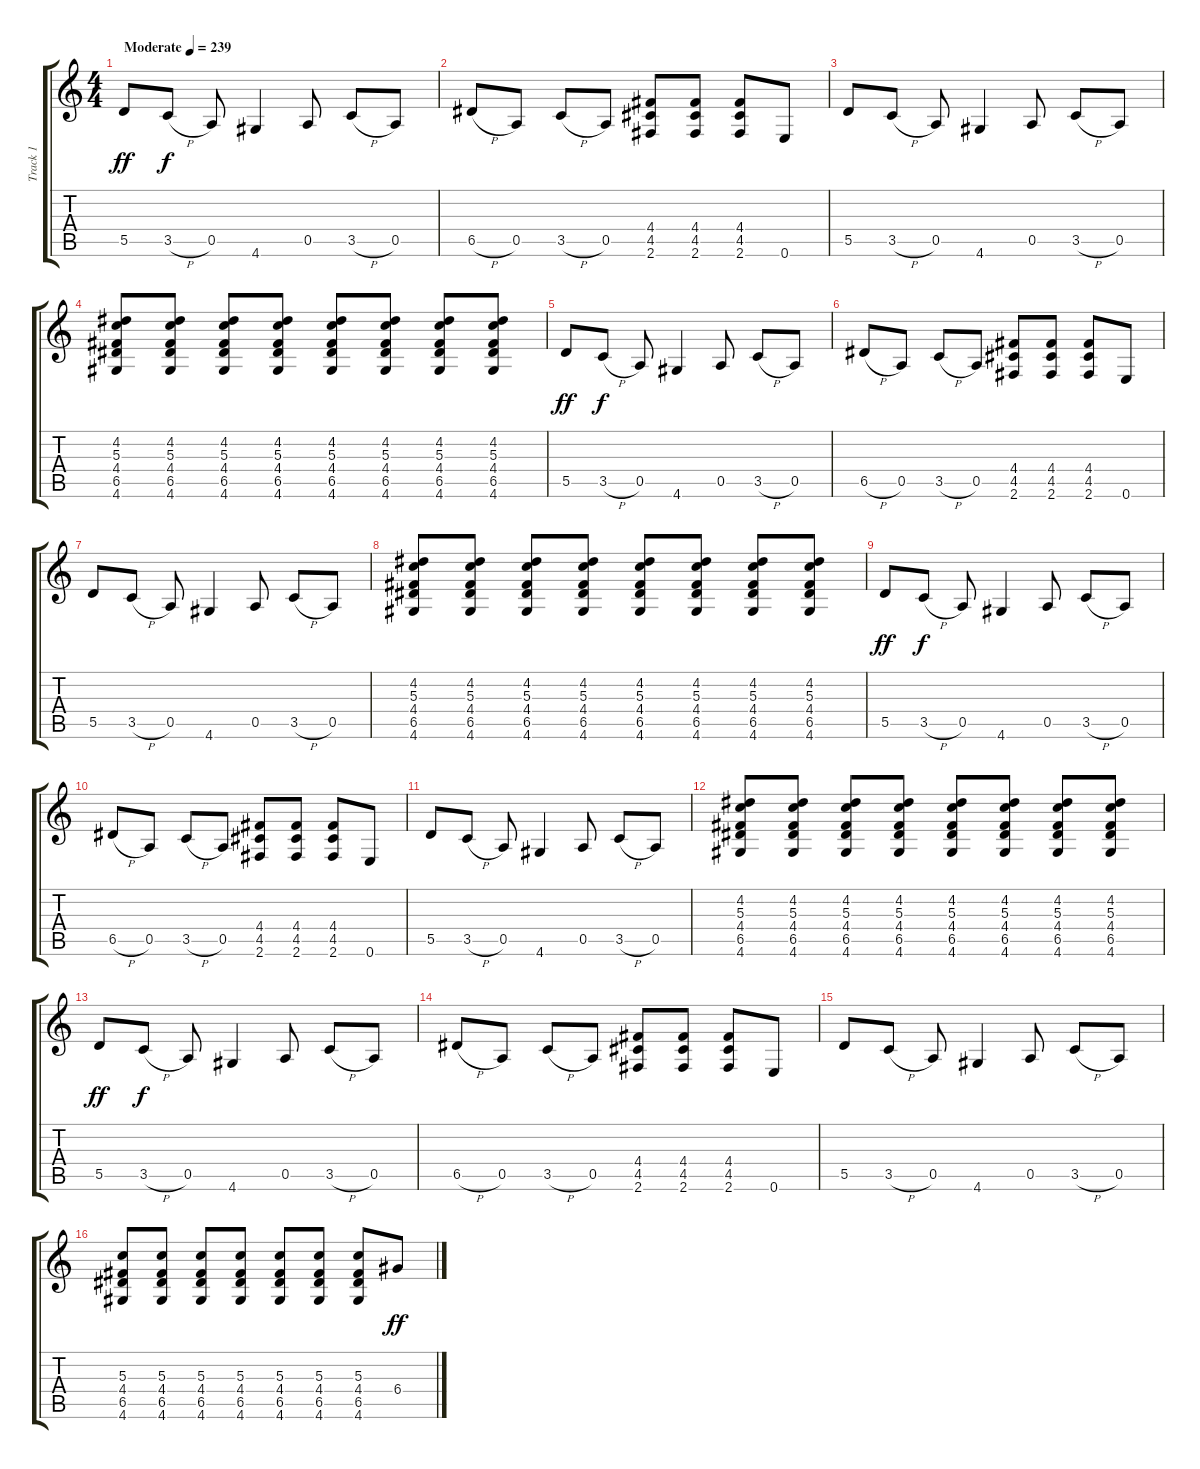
\track ("Track 1" "Track 1") {instrument distortionguitar}
\staff {score tabs}
\tuning (E4 B3 G3 D3 A2 E2) {hide}
\ts (4 4)
\tempo (239 "Moderate")
\clef g2
\ks c
5.5.8{dy ff instrument distortionguitar} 3.5{h}.8{dy f} 0.5.8 4.6.4 0.5.8 3.5{h}.8 0.5.8 |
6.5{h}.8 0.5.8 3.5{h}.8 0.5.8 (4.4 4.5 2.6).8 (4.4 4.5 2.6).8 (4.4 4.5 2.6).8 0.6.8 |
5.5.8 3.5{h}.8 0.5.8 4.6.4 0.5.8 3.5{h}.8 0.5.8 |
(4.2 5.3 4.4 6.5 4.6).8 (4.2 5.3 4.4 6.5 4.6).8 (4.2 5.3 4.4 6.5 4.6).8 (4.2 5.3 4.4 6.5 4.6).8 (4.2 5.3 4.4 6.5 4.6).8 (4.2 5.3 4.4 6.5 4.6).8 (4.2 5.3 4.4 6.5 4.6).8 (4.2 5.3 4.4 6.5 4.6).8 |
5.5.8{dy ff} 3.5{h}.8{dy f} 0.5.8 4.6.4 0.5.8 3.5{h}.8 0.5.8 |
6.5{h}.8 0.5.8 3.5{h}.8 0.5.8 (4.4 4.5 2.6).8 (4.4 4.5 2.6).8 (4.4 4.5 2.6).8 0.6.8 |
5.5.8 3.5{h}.8 0.5.8 4.6.4 0.5.8 3.5{h}.8 0.5.8 |
(4.2 5.3 4.4 6.5 4.6).8 (4.2 5.3 4.4 6.5 4.6).8 (4.2 5.3 4.4 6.5 4.6).8 (4.2 5.3 4.4 6.5 4.6).8 (4.2 5.3 4.4 6.5 4.6).8 (4.2 5.3 4.4 6.5 4.6).8 (4.2 5.3 4.4 6.5 4.6).8 (4.2 5.3 4.4 6.5 4.6).8 |
5.5.8{dy ff} 3.5{h}.8{dy f} 0.5.8 4.6.4 0.5.8 3.5{h}.8 0.5.8 |
6.5{h}.8 0.5.8 3.5{h}.8 0.5.8 (4.4 4.5 2.6).8 (4.4 4.5 2.6).8 (4.4 4.5 2.6).8 0.6.8 |
5.5.8 3.5{h}.8 0.5.8 4.6.4 0.5.8 3.5{h}.8 0.5.8 |
(4.2 5.3 4.4 6.5 4.6).8 (4.2 5.3 4.4 6.5 4.6).8 (4.2 5.3 4.4 6.5 4.6).8 (4.2 5.3 4.4 6.5 4.6).8 (4.2 5.3 4.4 6.5 4.6).8 (4.2 5.3 4.4 6.5 4.6).8 (4.2 5.3 4.4 6.5 4.6).8 (4.2 5.3 4.4 6.5 4.6).8 |
5.5.8{dy ff} 3.5{h}.8{dy f} 0.5.8 4.6.4 0.5.8 3.5{h}.8 0.5.8 |
6.5{h}.8 0.5.8 3.5{h}.8 0.5.8 (4.4 4.5 2.6).8 (4.4 4.5 2.6).8 (4.4 4.5 2.6).8 0.6.8 |
5.5.8 3.5{h}.8 0.5.8 4.6.4 0.5.8 3.5{h}.8 0.5.8 |
(5.3 4.4 6.5 4.6).8 (5.3 4.4 6.5 4.6).8 (5.3 4.4 6.5 4.6).8 (5.3 4.4 6.5 4.6).8 (5.3 4.4 6.5 4.6).8 (5.3 4.4 6.5 4.6).8 (5.3 4.4 6.5 4.6).8 6.4.8{dy ff instrument distortionguitar}
